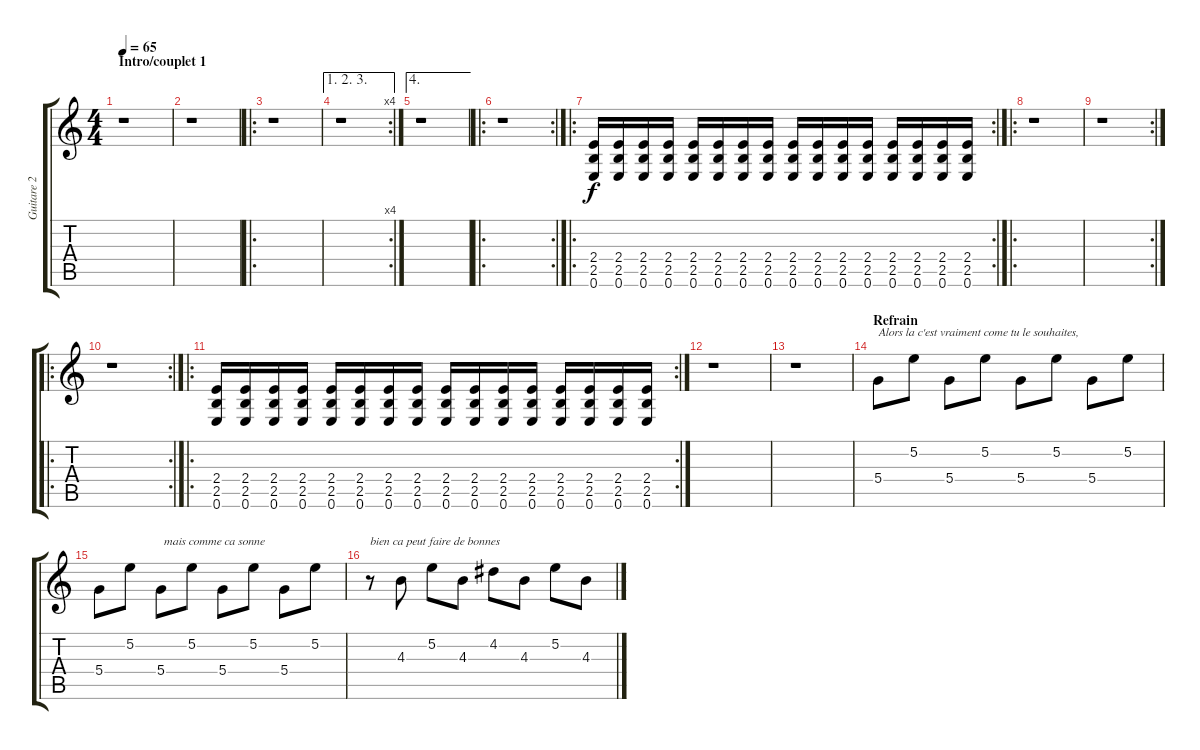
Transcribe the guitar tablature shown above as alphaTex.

\track ("Guitare 2" "Guitare 2") {instrument electricguitarjazz}
\staff {score tabs}
\tuning (E4 B3 G3 D3 A2 E2) {hide}
\ts (4 4)
\section ("" "Intro/couplet 1")
\tempo 65
\clef g2
\ks c
r.1{dy f instrument electricguitarjazz} |
r.1 |
\ro
r.1 |
\ae (1 2 3)
\rc 4
r.1 |
\ae 4
r.1 |
\ro
\rc 2
r.1 |
\ro
\rc 2
(2.4 2.5 0.6).16{instrument distortionguitar} (2.4 2.5 0.6).16 (2.4 2.5 0.6).16 (2.4 2.5 0.6).16 (2.4 2.5 0.6).16 (2.4 2.5 0.6).16 (2.4 2.5 0.6).16 (2.4 2.5 0.6).16 (2.4 2.5 0.6).16 (2.4 2.5 0.6).16 (2.4 2.5 0.6).16 (2.4 2.5 0.6).16 (2.4 2.5 0.6).16 (2.4 2.5 0.6).16 (2.4 2.5 0.6).16 (2.4 2.5 0.6).16 |
\ro
r.1 |
\rc 2
r.1 |
\ro
\rc 2
r.1 |
\ro
\rc 2
(2.4 2.5 0.6).16{instrument distortionguitar} (2.4 2.5 0.6).16 (2.4 2.5 0.6).16 (2.4 2.5 0.6).16 (2.4 2.5 0.6).16 (2.4 2.5 0.6).16 (2.4 2.5 0.6).16 (2.4 2.5 0.6).16 (2.4 2.5 0.6).16 (2.4 2.5 0.6).16 (2.4 2.5 0.6).16 (2.4 2.5 0.6).16 (2.4 2.5 0.6).16 (2.4 2.5 0.6).16 (2.4 2.5 0.6).16 (2.4 2.5 0.6).16 |
r.1 |
r.1 |
\section ("" "Refrain")
5.4.8{txt "Alors la c'est vraiment come tu le souhaites, " volume 10 instrument distortionguitar} 5.2.8 5.4.8 5.2.8 5.4.8 5.2.8 5.4.8 5.2.8 |
5.4.8 5.2.8 5.4.8{txt " mais comme ca sonne "} 5.2.8 5.4.8 5.2.8 5.4.8 5.2.8 |
r.8{txt "bien ca peut faire de bonnes" volume 10 instrument distortionguitar} 4.3.8 5.2.8 4.3.8 4.2.8 4.3.8 5.2.8 4.3.8
